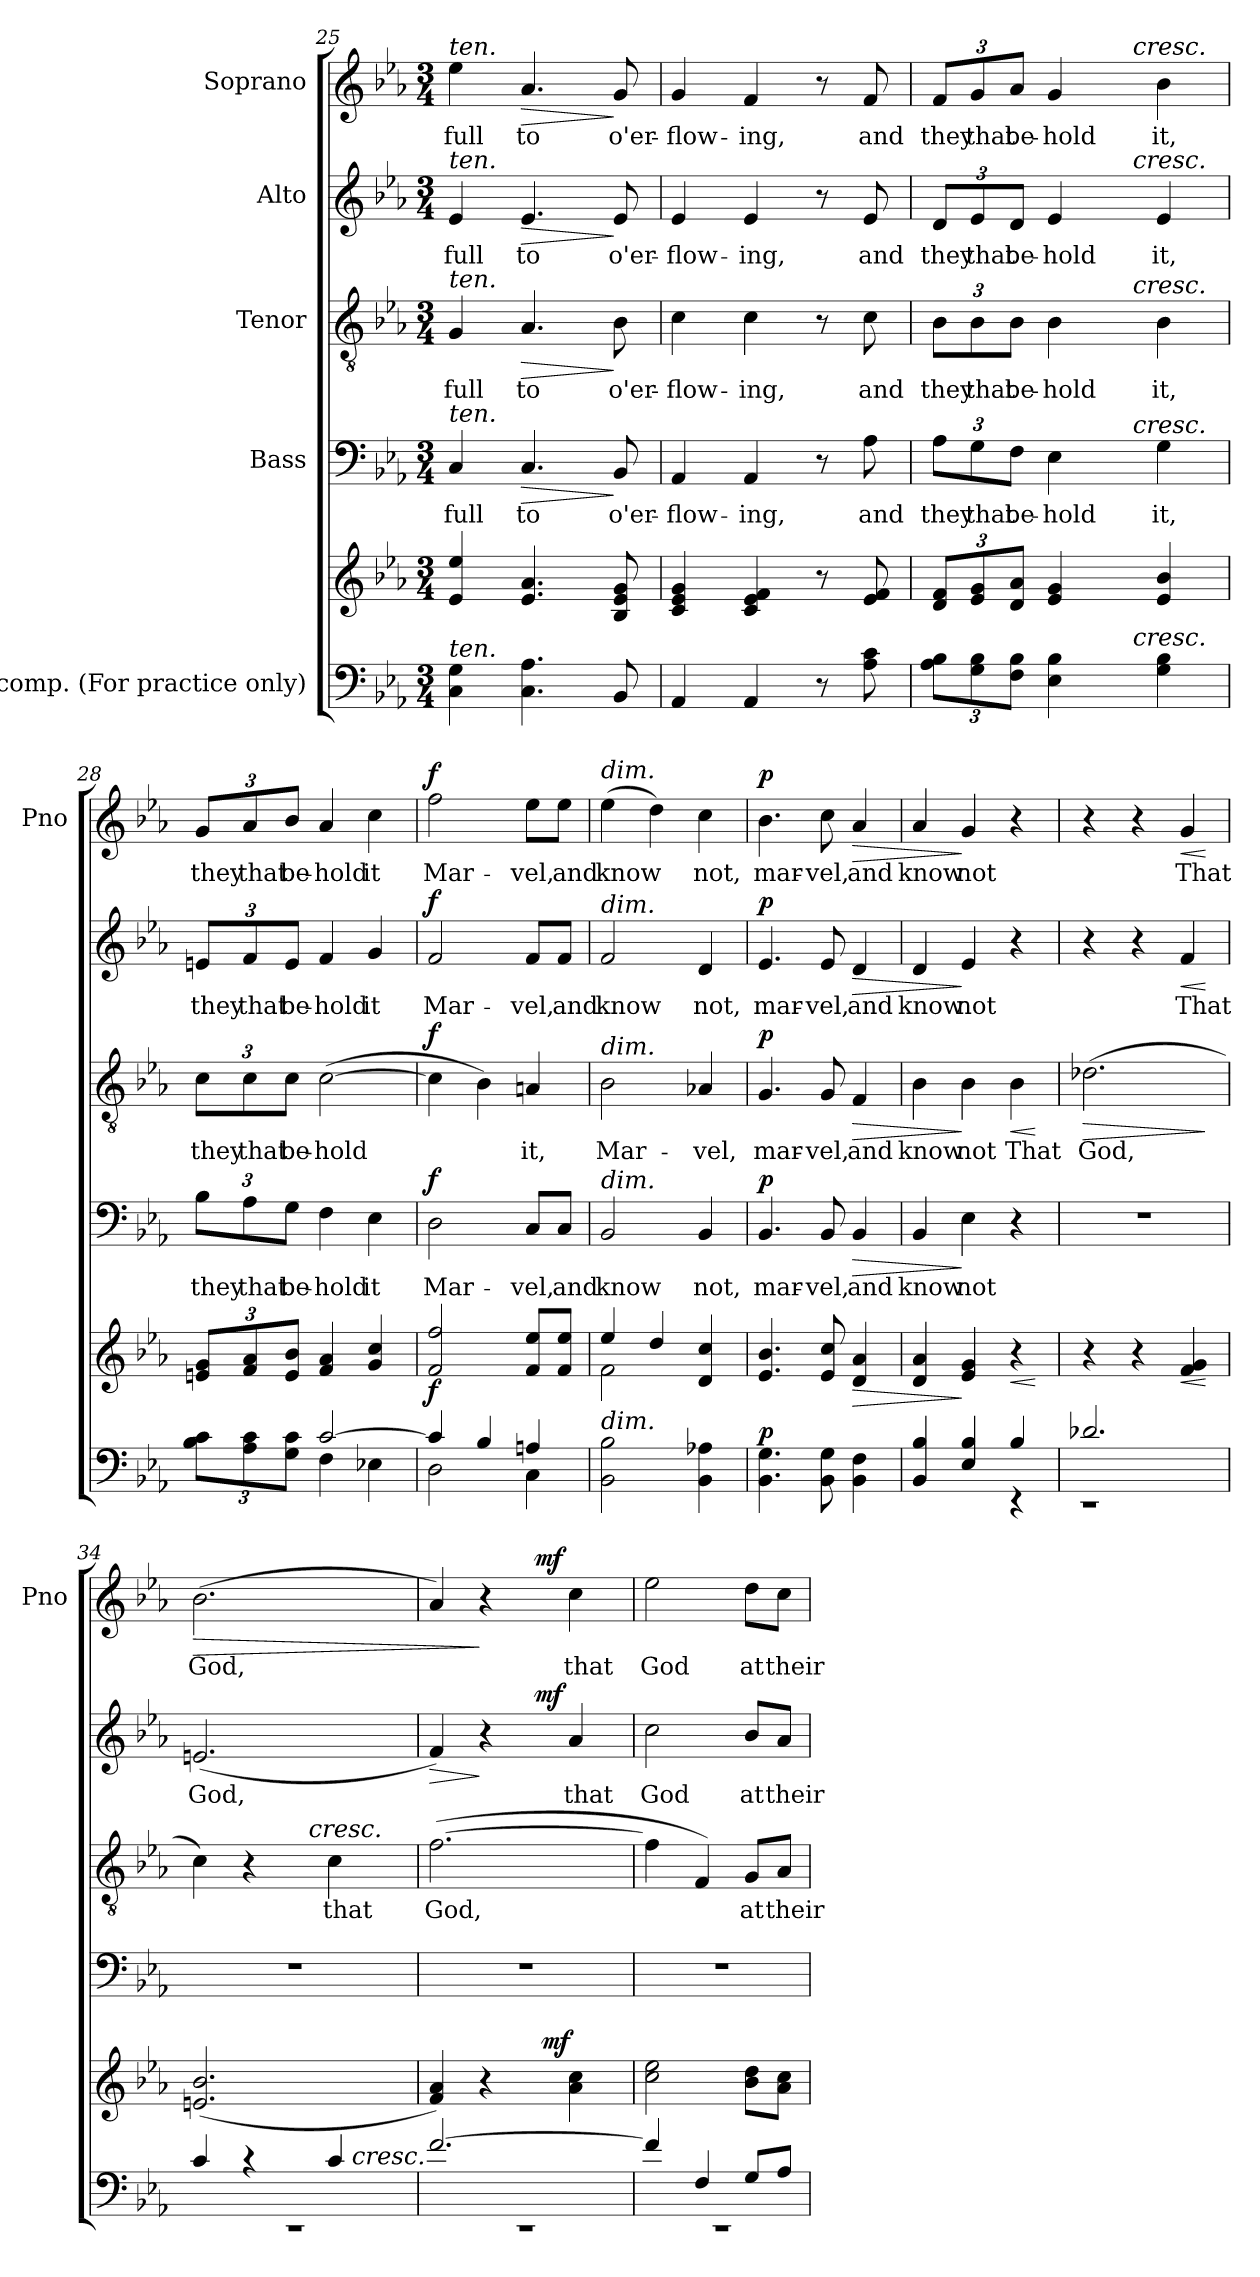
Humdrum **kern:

**kern	**kern	**dynam	**kern	**text	**dynam	**kern	**text	**dynam	**kern	**text	**dynam	**kern	**text	**dynam
*part5	*part5	*part5	*part4	*part4	*part4	*part3	*part3	*part3	*part2	*part2	*part2	*part1	*part1	*part1
*staff6	*staff5	*staff5/6	*staff4	*staff4	*staff4	*staff3	*staff3	*staff3	*staff2	*staff2	*staff2	*staff1	*staff1	*staff1
*I"Accomp. (For practice only)	*	*	*I"Bass	*	*	*I"Tenor	*	*	*I"Alto	*	*	*I"Soprano	*	*
*	*	*	*	*	*	*	*	*	*	*	*	*I'Pno	*	*
*clefF4	*clefG2	*	*clefF4	*	*	*clefGv2	*	*	*clefG2	*	*	*clefG2	*	*
*k[b-e-a-]	*k[b-e-a-]	*	*k[b-e-a-]	*	*	*k[b-e-a-]	*	*	*k[b-e-a-]	*	*	*k[b-e-a-]	*	*
*E-:	*E-:	*	*E-:	*	*	*E-:	*	*	*E-:	*	*	*E-:	*	*
*M3/4	*M3/4	*	*M3/4	*	*	*M3/4	*	*	*M3/4	*	*	*M3/4	*	*
=25	=25	=25	=25	=25	=25	=25	=25	=25	=25	=25	=25	=25	=25	=25
!	!	!	!	!	!	!	!	!	!	!	!	!LO:TX:a:i:t=ten.	!	!
!	!	!	!	!	!	!	!	!	!LO:TX:a:i:t=ten.	!	!	!	!	!
!	!	!	!	!	!	!LO:TX:a:i:t=ten.	!	!	!	!	!	!	!	!
!	!	!	!LO:TX:a:i:t=ten.	!	!	!	!	!	!	!	!	!	!	!
!LO:TX:a:i:t=ten.	!	!	!	!	!	!	!	!	!	!	!	!	!	!
4C\ 4G\	4e-/ 4ee-/	.	4C/	full	.	4G/	full	.	4e-/	full	.	4ee-\	full	.
!	!	!	!	!	!LO:HP:b	!	!	!LO:HP:b	!	!	!LO:HP:b	!	!	!LO:HP:b
4.C\ 4.A-\	4.e-/ 4.a-/	.	4.C/	to	>	4.A-/	to	>	4.e-/	to	>	4.a-/	to	>
8BB-/	8B-/ 8e-/ 8g/	.	8BB-/	o'er-	]	8B-\	o'er-	]	8e-/	o'er-	]	8g/	o'er-	]
=26	=26	=26	=26	=26	=26	=26	=26	=26	=26	=26	=26	=26	=26	=26
4AA-/	4c/ 4e-/ 4g/	.	4AA-/	-flow-	.	4c\	-flow-	.	4e-/	-flow-	.	4g/	-flow-	.
4AA-/	4c/ 4e-/ 4f/	.	4AA-/	-ing,	.	4c\	-ing,	.	4e-/	-ing,	.	4f/	-ing,	.
8r	8r	.	8r	.	.	8r	.	.	8r	.	.	8r	.	.
8A-\ 8c\	8e-/ 8f/	.	8A-\	and	.	8c\	and	.	8e-/	and	.	8f/	and	.
=27	=27	=27	=27	=27	=27	=27	=27	=27	=27	=27	=27	=27	=27	=27
*Xbrackettup	*Xbrackettup	*	*Xbrackettup	*	*	*Xbrackettup	*	*	*Xbrackettup	*	*	*Xbrackettup	*	*
*^	*	*	*^	*	*	*^	*	*	*^	*	*	*^	*	*
12A-\ 12B-\L	3ryy	12d/ 12f/L	.	12A-\L	3ryy	they	.	12B-\L	3ryy	they	.	12d/L	3ryy	they	.	12f/L	3ryy	they	.
12G\ 12B-\	.	12e-/ 12g/	.	12G\	.	that	.	12B-\	.	that	.	12e-/	.	that	.	12g/	.	that	.
12F\ 12B-\J	.	12d/ 12a-/J	.	12F\J	.	be-	.	12B-\J	.	be-	.	12d/J	.	be-	.	12a-/J	.	be-	.
4E-\ 4B-\	.	4e-/ 4g/	.	4E-\	.	-hold	.	4B-\	.	-hold	.	4e-/	.	-hold	.	4g/	.	-hold	.
.	12.ryy	.	.	.	12.ryy	.	.	.	12.ryy	.	.	.	12.ryy	.	.	.	12.ryy	.	.
!	!	!	!	!	!	!	!	!	!	!	!	!	!	!	!	!	!LO:TX:a:i:t=cresc.	!	!
!	!	!	!	!	!	!	!	!	!	!	!	!	!LO:TX:a:i:t=cresc.	!	!	!	!	!	!
!	!	!	!	!	!	!	!	!	!LO:TX:a:i:t=cresc.	!	!	!	!	!	!	!	!	!	!
!	!	!	!	!	!LO:TX:a:i:t=cresc.	!	!	!	!	!	!	!	!	!	!	!	!	!	!
!	!LO:TX:a:i:t=cresc.	!	!	!	!	!	!	!	!	!	!	!	!	!	!	!	!	!	!
.	6..ryy	.	.	.	6..ryy	.	.	.	6..ryy	.	.	.	6..ryy	.	.	.	6..ryy	.	.
4G\ 4B-\	.	4e-/ 4b-/	.	4G\	.	it,	.	4B-\	.	it,	.	4e-/	.	it,	.	4b-\	.	it,	.
*	*	*	*	*v	*v	*	*	*	*	*	*	*v	*v	*	*	*v	*v	*	*
*	*	*	*	*	*	*	*v	*v	*	*	*	*	*	*	*	*
!!LO:LB:g=z
=28	=28	=28	=28	=28	=28	=28	=28	=28	=28	=28	=28	=28	=28	=28	=28
12B-\ 12c\L	4ryy	12en/ 12g/L	.	12B-\L	they	.	12c\L	they	.	12en/L	they	.	12g/L	they	.
12A-\ 12c\	.	12f/ 12a-/	.	12A-\	that	.	12c\	that	.	12f/	that	.	12a-/	that	.
12G\ 12c\J	.	12e/ 12b-/J	.	12G\J	be-	.	12c\J	be-	.	12e/J	be-	.	12b-/J	be-	.
[2c/	4F\	4f/ 4a-/	.	4F\	-hold	.	([2c\	-hold	.	4f/	-hold	.	4a-/	-hold	.
.	4E-X\	4g/ 4cc/	.	4E-\	it	.	.	.	.	4g/	it	.	4cc\	it	.
=29	=29	=29	=29	=29	=29	=29	=29	=29	=29	=29	=29	=29	=29	=29	=29
!	!	!	!LO:DY:a=2	!	!	!LO:DY:a	!	!	!LO:DY:a	!	!	!LO:DY:a	!	!	!LO:DY:a
4c/]	2D\	2f/ 2ff/	f	2D\	Mar-	f	4c\]	.	f	2f/	Mar-	f	2ff\	Mar-	f
4B-/	.	.	.	.	.	.	4B-\)	.	.	.	.	.	.	.	.
4An/	4C\	8f/ 8ee-/L	.	8C/L	-vel,	.	4An/	it,	.	8f/L	-vel,	.	8ee-\L	-vel,	.
.	.	8f/ 8ee-/J	.	8C/J	and	.	.	.	.	8f/J	and	.	8ee-\J	and	.
*v	*v	*	*	*	*	*	*	*	*	*	*	*	*	*	*
=30	=30	=30	=30	=30	=30	=30	=30	=30	=30	=30	=30	=30	=30	=30
*	*^	*	*	*	*	*	*	*	*	*	*	*	*	*
!	!	!	!	!	!	!	!	!	!	!	!	!	!LO:TX:a:i:t=dim.	!	!
!	!	!	!	!	!	!	!	!	!	!LO:TX:a:i:t=dim.	!	!	!	!	!
!	!	!	!	!	!	!	!LO:TX:a:i:t=dim.	!	!	!	!	!	!	!	!
!	!	!	!	!LO:TX:a:i:t=dim.	!	!	!	!	!	!	!	!	!	!	!
!LO:TX:a:i:t=dim.	!	!	!	!	!	!	!	!	!	!	!	!	!	!	!
2BB-\ 2B-\	4ee-/	2f\	.	2BB-/	know	.	2B-\	Mar-	.	2f/	know	.	(4ee-\	know	.
.	4dd/	.	.	.	.	.	.	.	.	.	.	.	4dd\)	.	.
4BB-\ 4A-X\	4d/ 4cc/	4ryy	.	4BB-/	not,	.	4A-X/	-vel,	.	4d/	not,	.	4cc\	not,	.
=31	=31	=31	=31	=31	=31	=31	=31	=31	=31	=31	=31	=31	=31	=31	=31
!	!	!	!LO:DY:a=2	!	!	!LO:DY:a	!	!	!LO:DY:a	!	!	!LO:DY:a	!	!	!LO:DY:a
*	*v	*v	*	*	*	*	*	*	*	*	*	*	*	*	*
4.BB-\ 4.G\	4.e-/ 4.b-/	p	4.BB-/	mar-	p	4.G/	mar-	p	4.e-/	mar-	p	4.b-\	mar-	p
8BB-\ 8G\	8e-/ 8cc/	.	8BB-/	-vel,	.	8G/	-vel,	.	8e-/	-vel,	.	8cc\	-vel,	.
!	!	!LO:HP:b	!	!	!LO:HP:b	!	!	!LO:HP:b	!	!	!LO:HP:b	!	!	!LO:HP:b
4BB-\ 4F\	4d/ 4a-/	>	4BB-/	and	>	4F/	and	>	4d/	and	>	4a-/	and	>
=32	=32	=32	=32	=32	=32	=32	=32	=32	=32	=32	=32	=32	=32	=32
*^	*	*	*	*	*	*	*	*	*	*	*	*	*	*
4BB-/ 4B-/	2ryy	4d/ 4a-/	.	4BB-/	know	.	4B-\	know	.	4d/	know	.	4a-/	know	.
4E-/ 4B-/	.	4e-/ 4g/	]	4E-\	not	]	4B-\	not	]	4e-/	not	]	4g/	not	]
!	!	!	!LO:HP:b	!	!	!	!	!	!LO:HP:b	!	!	!	!	!	!
4B-/	4rEE	4r	<	4r	.	.	4B-\	That	<	4r	.	.	4r	.	.
*v	*v	*	*	*	*	*	*	*	*	*	*	*	*	*	*
.	.	[	.	.	.	.	.	[	.	.	.	.	.	.
!!LO:PB:g=z
=33	=33	=33	=33	=33	=33	=33	=33	=33	=33	=33	=33	=33	=33	=33
*^	*	*	*	*	*	*	*	*	*	*	*	*	*	*
!	!LO:N:vis=1	!	!	!	!	!	!	!	!LO:HP:b	!	!	!	!	!	!
2.d-X/	2.rEE	4r	.	2.r	.	.	(2.d-X\	God,	>	4r	.	.	4r	.	.
.	.	4r	.	.	.	.	.	.	.	4r	.	.	4r	.	.
!	!	!	!LO:HP:b	!	!	!	!	!	!	!	!	!LO:HP:b	!	!	!LO:HP:b
.	.	4f/ 4g/	<	.	.	.	.	.	.	4f/	That	<	4g/	That	<
*v	*v	*	*	*	*	*	*	*	*	*	*	*	*	*	*
.	.	[	.	.	.	.	.	]	.	.	[	.	.	[
=34	=34	=34	=34	=34	=34	=34	=34	=34	=34	=34	=34	=34	=34	=34
*^	*	*	*	*	*	*	*	*	*	*	*	*	*	*
!	!LO:N:vis=1	!	!	!	!	!	!	!	!	!	!	!	!	!	!LO:HP:b
*	*^	*	*	*	*	*	*^	*	*	*	*	*	*	*	*
4c/	2.rEE	3ryy	(2.en/ 2.b-/	.	2.r	.	.	4c\)	3ryy	.	.	(2.en/	God,	.	(2.b-\	God,	>
4rc	.	.	.	.	.	.	.	4r	.	.	.	.	.	.	.	.	.
.	.	6ryy	.	.	.	.	.	.	12ryy	.	.	.	.	.	.	.	.
.	.	.	.	.	.	.	.	.	48.ryy	.	.	.	.	.	.	.	.
!	!	!	!	!	!	!	!	!	!LO:TX:a:i:t=cresc.	!	!	!	!	!	!	!	!
.	.	.	.	.	.	.	.	.	6ryy	.	.	.	.	.	.	.	.
4c/	.	24..ryy	.	.	.	.	.	4c\	.	that	.	.	.	.	.	.	.
!	!	!LO:TX:a:i:t=cresc.	!	!	!	!	!	!	!	!	!	!	!	!	!	!	!
.	.	6ryy	.	.	.	.	.	.	.	.	.	.	.	.	.	.	.
.	.	.	.	.	.	.	.	.	12ryy	.	.	.	.	.	.	.	.
.	.	.	.	.	.	.	.	.	24ryy	.	.	.	.	.	.	.	.
.	.	96ryy	.	.	.	.	.	.	96ryy	.	.	.	.	.	.	.	.
=35	=35	=35	=35	=35	=35	=35	=35	=35	=35	=35	=35	=35	=35	=35	=35	=35	=35
!	!LO:N:vis=1	!	!	!	!	!	!	!	!	!	!	!	!	!LO:HP:b	!	!	!
*	*v	*v	*^	*	*	*	*	*v	*v	*	*	*^	*	*	*^	*	*
[>2.f/	2.rEE	4f/ 4a-/)	3ryy	.	2.r	.	.	([2.f\	God,	.	4f/)	4ryy	.	>	4a-/)	4ryy	.	.
.	.	4r	.	.	.	.	.	.	.	.	4r	8ryy	.	]	4r	8ryy	.	]
.	.	.	12ryy	.	.	.	.	.	.	.	.	.	.	.	.	.	.	.
.	.	.	.	.	.	.	.	.	.	.	.	32ryy	.	.	.	32ryy	.	.
!	!	!	!	!	!	!	!	!	!	!	!	!	!	!LO:DY:a	!	!	!	!LO:DY:a
.	.	.	.	.	.	.	.	.	.	.	.	4ryy	.	mf	.	4ryy	.	mf
!	!	!	!	!LO:DY:a	!	!	!	!	!	!	!	!	!	!	!	!	!	!
.	.	.	3ryy	mf	.	.	.	.	.	.	.	.	.	.	.	.	.	.
.	.	4a-\ 4cc\	.	.	.	.	.	.	.	.	4a-/	.	that	.	4cc\	.	that	.
.	.	.	.	.	.	.	.	.	.	.	.	16.ryy	.	.	.	16.ryy	.	.
=36	=36	=36	=36	=36	=36	=36	=36	=36	=36	=36	=36	=36	=36	=36	=36	=36	=36	=36
!	!LO:N:vis=1	!	!	!	!	!	!	!	!	!	!	!	!	!	!	!	!	!
*	*	*	*	*	*	*	*	*	*	*	*v	*v	*	*	*	*	*	*
*	*	*v	*v	*	*	*	*	*	*	*	*	*	*	*v	*v	*	*
4f/]	2.rEE	2cc\ 2ee-\	.	2.r	.	.	4f\]	.	.	2cc\	God	.	2ee-\	God	.
4F/	.	.	.	.	.	.	4F/)	.	.	.	.	.	.	.	.
8G/L	.	8b-\ 8dd\L	.	.	.	.	8G/L	at	.	8b-/L	at	.	8dd\L	at	.
8A-/J	.	8a-\ 8cc\J	.	.	.	.	8A-/J	their	.	8a-/J	their	.	8cc\J	their	.
*v	*v	*	*	*	*	*	*	*	*	*	*	*	*	*	*
=	=	=	=	=	=	=	=	=	=	=	=	=	=	=
*-	*-	*-	*-	*-	*-	*-	*-	*-	*-	*-	*-	*-	*-	*-
